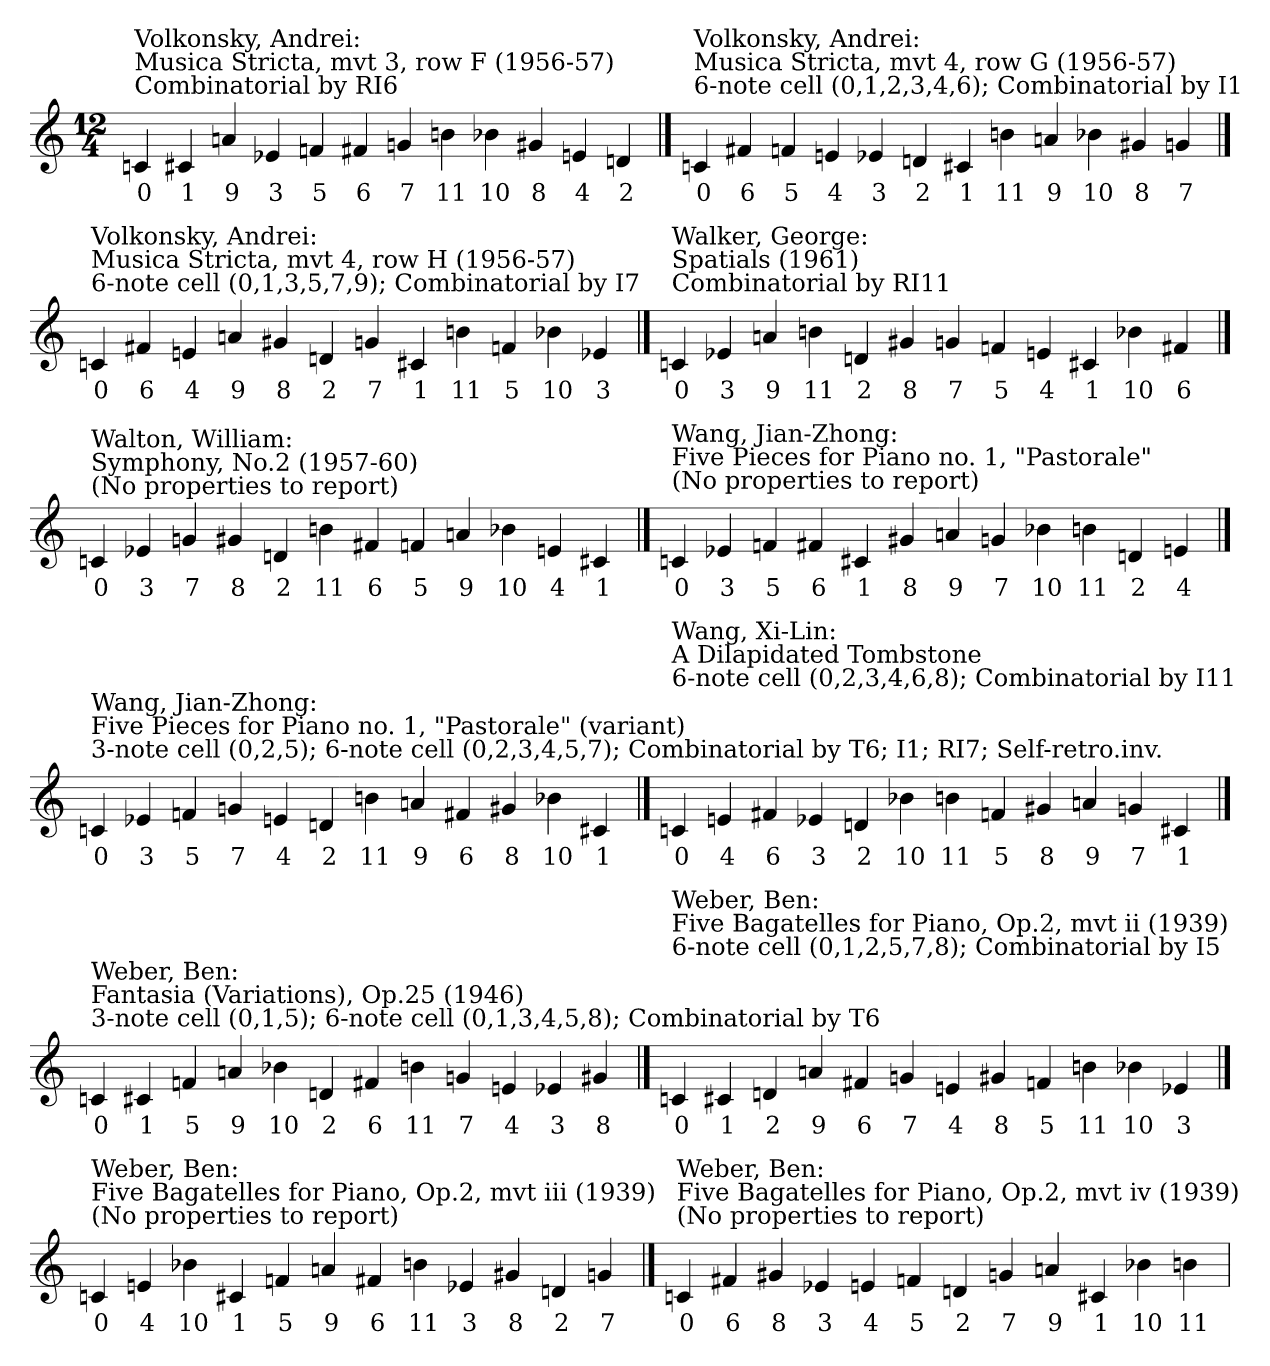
**kern	**text
*part1	*part1
*staff1	*staff1
!!LO:LB:g=z
*M12/4	*
==1501	==1501
!LO:TX:t=Volkonsky, Andrei&colon; \nMusica Stricta, mvt 3, row F (1956-57)\nCombinatorial by RI6	!
4cn	0
4c#X	1
4an	9
4e-X	3
4fn	5
4f#X	6
4gn	7
4bn	11
4b-X	10
4g#X	8
4en	4
4dn	2
!!LO:LB:g=z
==1502	==1502
!LO:TX:t=Volkonsky, Andrei&colon; \nMusica Stricta, mvt 4, row G (1956-57)\n6-note cell (0,1,2,3,4,6); Combinatorial by I1	!
4cn	0
4f#X	6
4fn	5
4en	4
4e-X	3
4dn	2
4c#X	1
4bn	11
4an	9
4b-X	10
4g#X	8
4gn	7
!!LO:LB:g=z
==1503	==1503
!LO:TX:t=Volkonsky, Andrei&colon; \nMusica Stricta, mvt 4, row H (1956-57)\n6-note cell (0,1,3,5,7,9); Combinatorial by I7	!
4cn	0
4f#X	6
4en	4
4an	9
4g#X	8
4dn	2
4gn	7
4c#X	1
4bn	11
4fn	5
4b-X	10
4e-X	3
!!LO:LB:g=z
==1504	==1504
!LO:TX:t=Walker, George&colon; \nSpatials (1961)\nCombinatorial by RI11	!
4cn	0
4e-X	3
4an	9
4bn	11
4dn	2
4g#X	8
4gn	7
4fn	5
4en	4
4c#X	1
4b-X	10
4f#X	6
!!LO:LB:g=z
==1505	==1505
!LO:TX:t=Walton, William&colon; \nSymphony, No.2 (1957-60)\n(No properties to report)	!
4cn	0
4e-X	3
4gn	7
4g#X	8
4dn	2
4bn	11
4f#X	6
4fn	5
4an	9
4b-X	10
4en	4
4c#X	1
!!LO:LB:g=z
==1506	==1506
!LO:TX:t=Wang, Jian-Zhong&colon; \nFive Pieces for Piano no. 1, "Pastorale"\n(No properties to report)	!
4cn	0
4e-X	3
4fn	5
4f#X	6
4c#X	1
4g#X	8
4an	9
4gn	7
4b-X	10
4bn	11
4dn	2
4en	4
!!LO:LB:g=z
==1507	==1507
!LO:TX:t=Wang, Jian-Zhong&colon; \nFive Pieces for Piano no. 1, "Pastorale" (variant)\n3-note cell (0,2,5); 6-note cell (0,2,3,4,5,7); Combinatorial by T6; I1; RI7; Self-retro.inv.	!
4cn	0
4e-X	3
4fn	5
4gn	7
4en	4
4dn	2
4bn	11
4an	9
4f#X	6
4g#X	8
4b-X	10
4c#X	1
!!LO:LB:g=z
==1508	==1508
!LO:TX:t=Wang, Xi-Lin&colon; \nA Dilapidated Tombstone\n6-note cell (0,2,3,4,6,8); Combinatorial by I11	!
4cn	0
4en	4
4f#X	6
4e-X	3
4dn	2
4b-X	10
4bn	11
4fn	5
4g#X	8
4an	9
4gn	7
4c#X	1
!!LO:LB:g=z
==1509	==1509
!LO:TX:t=Weber, Ben&colon; \nFantasia (Variations), Op.25 (1946)\n3-note cell (0,1,5); 6-note cell (0,1,3,4,5,8); Combinatorial by T6	!
4cn	0
4c#X	1
4fn	5
4an	9
4b-X	10
4dn	2
4f#X	6
4bn	11
4gn	7
4en	4
4e-X	3
4g#X	8
!!LO:LB:g=z
==1510	==1510
!LO:TX:t=Weber, Ben&colon; \nFive Bagatelles for Piano, Op.2, mvt ii (1939)\n6-note cell (0,1,2,5,7,8); Combinatorial by I5	!
4cn	0
4c#X	1
4dn	2
4an	9
4f#X	6
4gn	7
4en	4
4g#X	8
4fn	5
4bn	11
4b-X	10
4e-X	3
!!LO:LB:g=z
==1511	==1511
!LO:TX:t=Weber, Ben&colon; \nFive Bagatelles for Piano, Op.2, mvt iii (1939)\n(No properties to report)	!
4cn	0
4en	4
4b-X	10
4c#X	1
4fn	5
4an	9
4f#X	6
4bn	11
4e-X	3
4g#X	8
4dn	2
4gn	7
!!LO:LB:g=z
==1512	==1512
!LO:TX:t=Weber, Ben&colon; \nFive Bagatelles for Piano, Op.2, mvt iv (1939)\n(No properties to report)	!
4cn	0
4f#X	6
4g#X	8
4e-X	3
4en	4
4fn	5
4dn	2
4gn	7
4an	9
4c#X	1
4b-X	10
4bn	11
=	=
*-	*-
